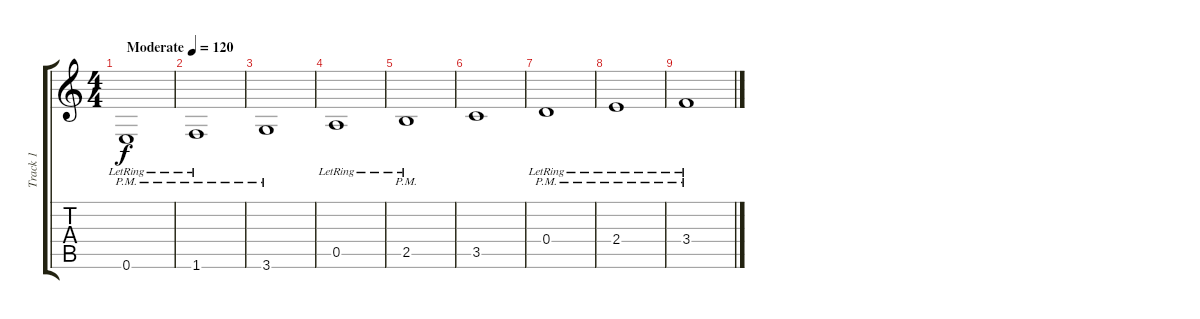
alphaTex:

\track ("Track 1" "Track 1") {instrument acousticguitarsteel}
\staff {score tabs}
\tuning (E4 B3 G3 D3 A2 E2) {hide}
\ts (4 4)
\tempo (120 "Moderate")
\clef g2
\ks c
0.6{pm lr}.1{dy f instrument acousticguitarsteel} |
1.6{pm lr}.1 |
3.6{pm}.1 |
0.5{lr}.1 |
2.5{pm lr}.1 |
3.5.1 |
0.4{pm lr}.1 |
2.4{pm lr}.1 |
3.4{pm lr}.1
